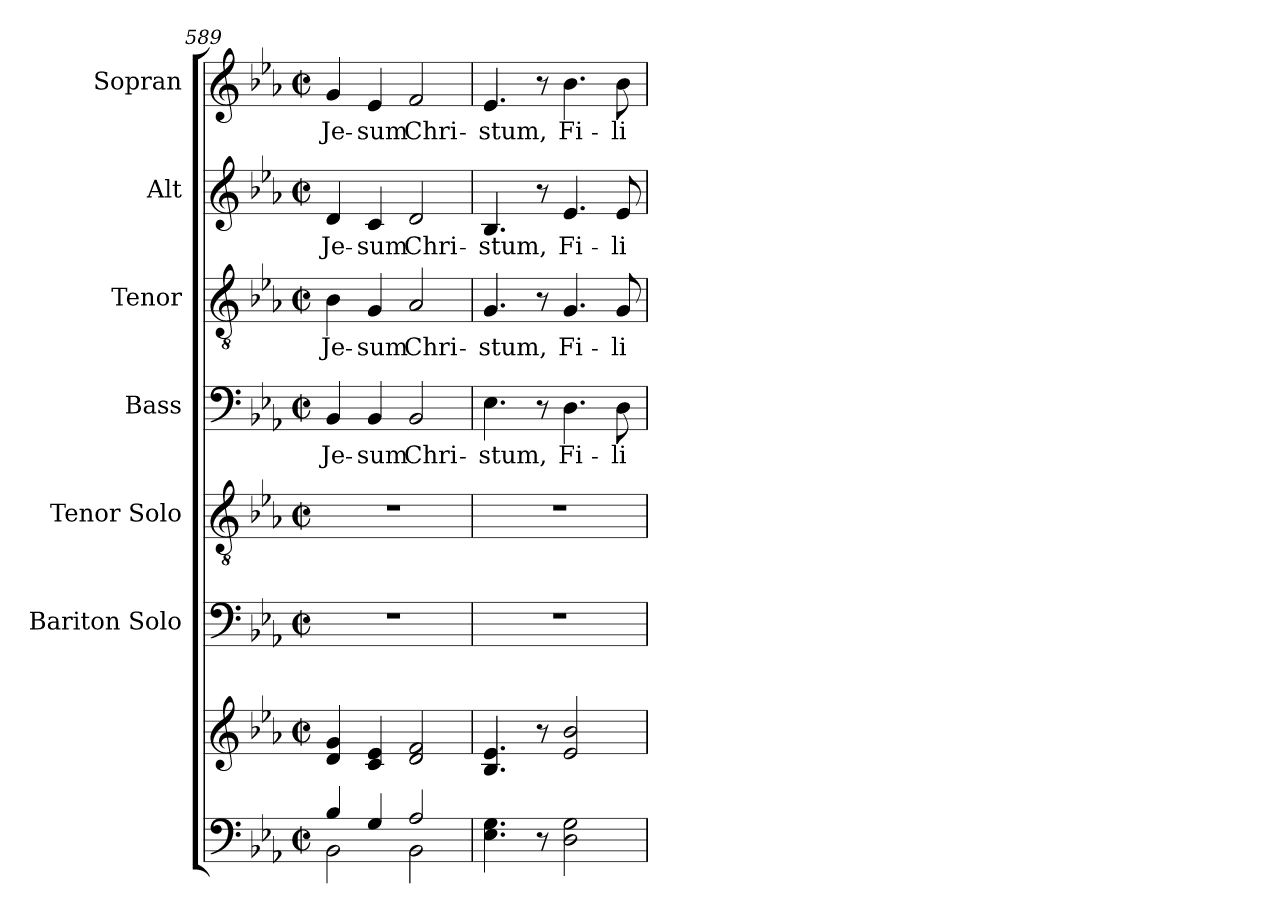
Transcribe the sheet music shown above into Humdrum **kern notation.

**kern	**kern	**kern	**kern	**kern	**text	**kern	**text	**kern	**text	**kern	**text
*part7	*part7	*part6	*part5	*part4	*part4	*part3	*part3	*part2	*part2	*part1	*part1
*staff8	*staff7	*staff6	*staff5	*staff4	*staff4	*staff3	*staff3	*staff2	*staff2	*staff1	*staff1
*	*	*I"Bariton Solo	*I"Tenor Solo	*I"Bass	*	*I"Tenor	*	*I"Alt	*	*I"Sopran	*
*	*	*	*	*I'B.	*	*I'T.	*	*I'A.	*	*I'S.	*
*clefF4	*clefG2	*clefF4	*clefGv2	*clefF4	*	*clefGv2	*	*clefG2	*	*clefG2	*
*k[b-e-a-]	*k[b-e-a-]	*k[b-e-a-]	*k[b-e-a-]	*k[b-e-a-]	*	*k[b-e-a-]	*	*k[b-e-a-]	*	*k[b-e-a-]	*
*E-:	*E-:	*E-:	*E-:	*E-:	*	*E-:	*	*E-:	*	*E-:	*
*M2/2	*M2/2	*M2/2	*M2/2	*M2/2	*	*M2/2	*	*M2/2	*	*M2/2	*
*met(c|)	*met(c|)	*met(c|)	*met(c|)	*met(c|)	*	*met(c|)	*	*met(c|)	*	*met(c|)	*
=589	=589	=589	=589	=589	=589	=589	=589	=589	=589	=589	=589
*^	*	*	*	*	*	*	*	*	*	*	*
!	!	!	!	!	!	!LO:LY:b	!	!LO:LY:b	!	!LO:LY:b	!	!LO:LY:b
4B-/	2BB-\	4d/ 4g/	1r	1r	4BB-/	Je-	4B-\	Je-	4d/	Je-	4g/	Je-
!	!	!	!	!	!	!LO:LY:b	!	!LO:LY:b	!	!LO:LY:b	!	!LO:LY:b
4G/	.	4c/ 4e-/	.	.	4BB-/	-sum	4G/	-sum	4c/	-sum	4e-/	-sum
!	!	!	!	!	!	!LO:LY:b	!	!LO:LY:b	!	!LO:LY:b	!	!LO:LY:b
2A-/	2BB-\	2d/ 2f/	.	.	2BB-/	Chri-	2A-/	Chri-	2d/	Chri-	2f/	Chri-
=590	=590	=590	=590	=590	=590	=590	=590	=590	=590	=590	=590	=590
!	!	!	!	!	!	!LO:LY:b	!	!LO:LY:b	!	!LO:LY:b	!	!LO:LY:b
*v	*v	*	*	*	*	*	*	*	*	*	*	*
4.E-\ 4.G\	4.B-/ 4.e-/	1r	1r	4.E-\	-stum,	4.G/	-stum,	4.B-/	-stum,	4.e-/	-stum,
8r	8r	.	.	8r	.	8r	.	8r	.	8r	.
!	!	!	!	!	!LO:LY:b	!	!LO:LY:b	!	!LO:LY:b	!	!LO:LY:b
2D\ 2G\	2e-/ 2b-/	.	.	4.D\	Fi-	4.G/	Fi-	4.e-/	Fi-	4.b-\	Fi-
!	!	!	!	!	!LO:LY:b	!	!LO:LY:b	!	!LO:LY:b	!	!LO:LY:b
.	.	.	.	8D\	-li-	8G/	-li-	8e-/	-li-	8b-\	-li-
=	=	=	=	=	=	=	=	=	=	=	=
*-	*-	*-	*-	*-	*-	*-	*-	*-	*-	*-	*-
